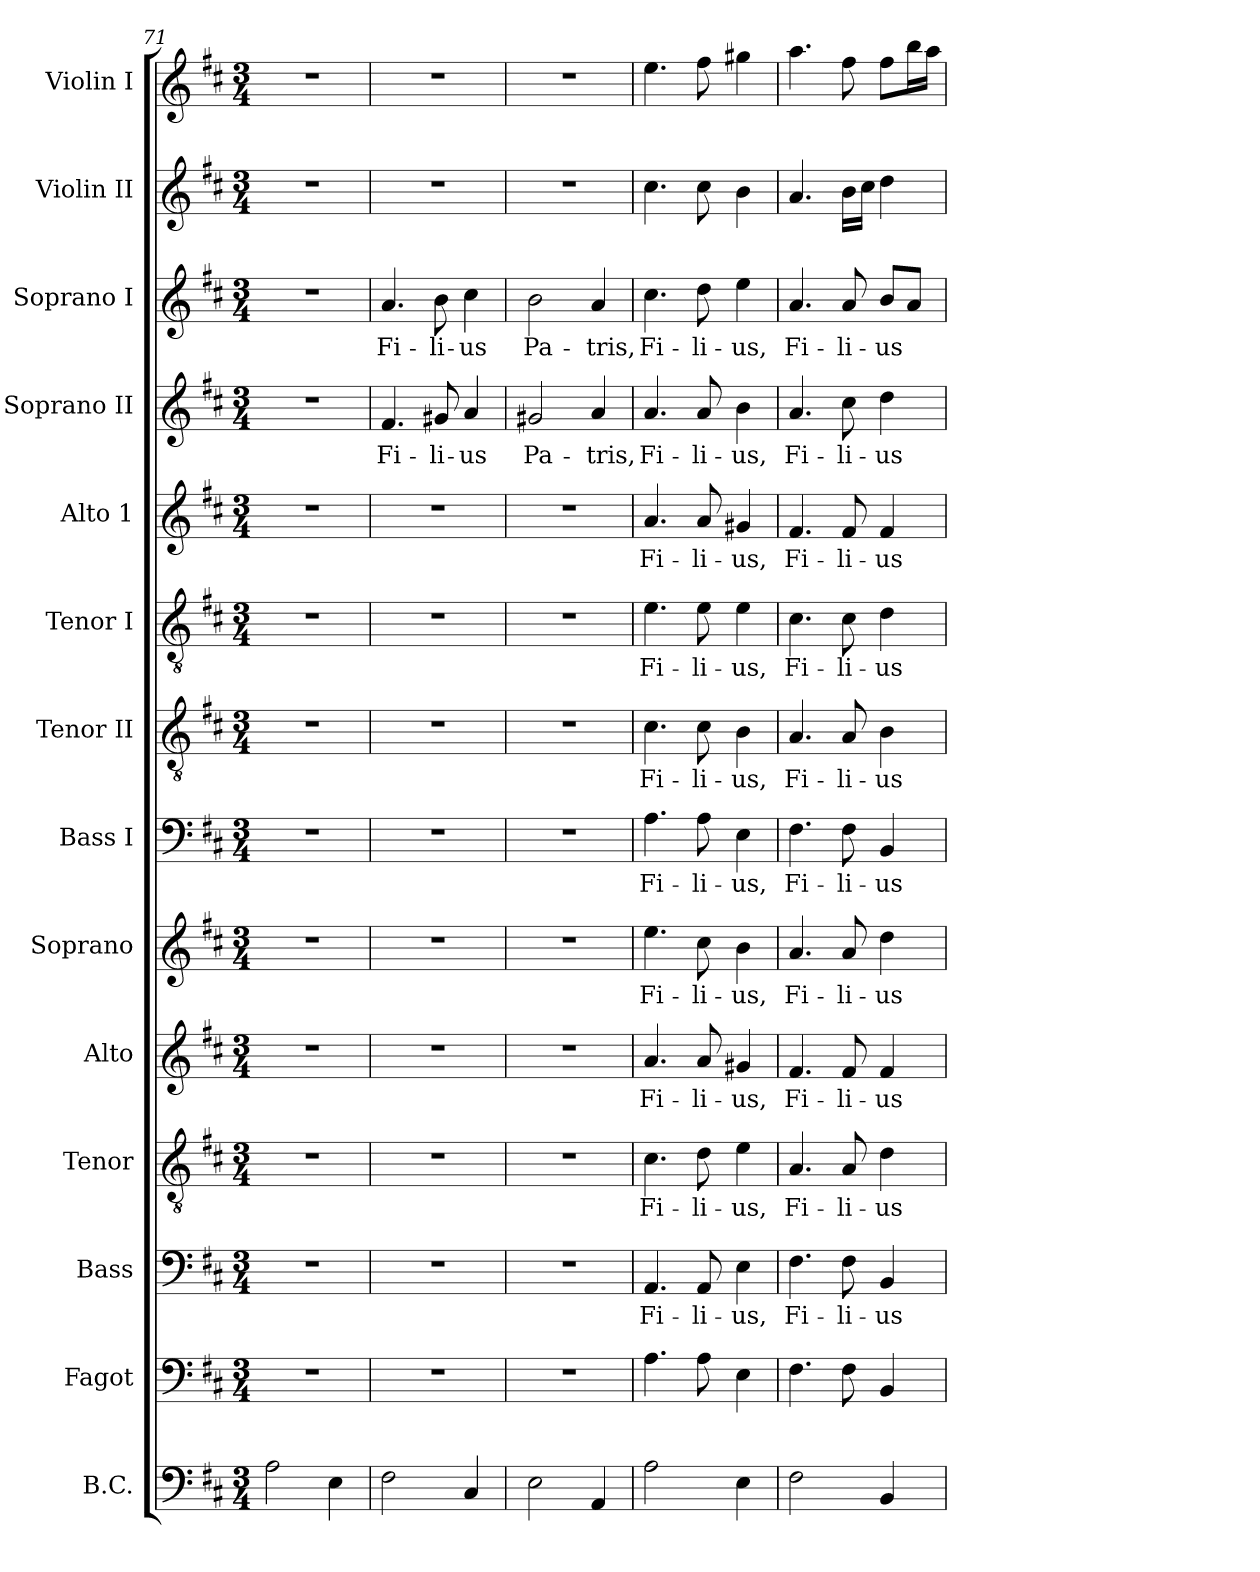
**kern	**kern	**kern	**text	**kern	**text	**kern	**text	**kern	**text	**kern	**text	**kern	**text	**kern	**text	**kern	**text	**kern	**text	**kern	**text	**kern	**kern
*part14	*part13	*part12	*part12	*part11	*part11	*part10	*part10	*part9	*part9	*part8	*part8	*part7	*part7	*part6	*part6	*part5	*part5	*part4	*part4	*part3	*part3	*part2	*part1
*staff14	*staff13	*staff12	*staff12	*staff11	*staff11	*staff10	*staff10	*staff9	*staff9	*staff8	*staff8	*staff7	*staff7	*staff6	*staff6	*staff5	*staff5	*staff4	*staff4	*staff3	*staff3	*staff2	*staff1
*I"B.C.	*I"Fagot	*I"Bass	*	*I"Tenor	*	*I"Alto	*	*I"Soprano	*	*I"Bass I	*	*I"Tenor II	*	*I"Tenor I	*	*I"Alto 1	*	*I"Soprano II	*	*I"Soprano I	*	*I"Violin II	*I"Violin I
*I'B.C.	*I'Fg	*	*	*I'T-R	*	*	*	*I'S-R	*	*I'B1	*	*I'T2	*	*I'T1	*	*I'A1	*	*I'S2	*	*I'S1	*	*I'Vln. II	*I'Vln. I
!!LO:PB:g=z
*clefF4	*clefF4	*clefF4	*	*clefGv2	*	*clefG2	*	*clefG2	*	*clefF4	*	*clefGv2	*	*clefGv2	*	*clefG2	*	*clefG2	*	*clefG2	*	*clefG2	*clefG2
*k[f#c#]	*k[f#c#]	*k[f#c#]	*	*k[f#c#]	*	*k[f#c#]	*	*k[f#c#]	*	*k[f#c#]	*	*k[f#c#]	*	*k[f#c#]	*	*k[f#c#]	*	*k[f#c#]	*	*k[f#c#]	*	*k[f#c#]	*k[f#c#]
*D:	*D:	*D:	*	*D:	*	*D:	*	*D:	*	*D:	*	*D:	*	*D:	*	*D:	*	*D:	*	*D:	*	*D:	*D:
*M3/4	*M3/4	*M3/4	*	*M3/4	*	*M3/4	*	*M3/4	*	*M3/4	*	*M3/4	*	*M3/4	*	*M3/4	*	*M3/4	*	*M3/4	*	*M3/4	*M3/4
=71	=71	=71	=71	=71	=71	=71	=71	=71	=71	=71	=71	=71	=71	=71	=71	=71	=71	=71	=71	=71	=71	=71	=71
2A\	2.r	2.r	.	2.r	.	2.r	.	2.r	.	2.r	.	2.r	.	2.r	.	2.r	.	2.r	.	2.r	.	2.r	2.r
4E\	.	.	.	.	.	.	.	.	.	.	.	.	.	.	.	.	.	.	.	.	.	.	.
=72	=72	=72	=72	=72	=72	=72	=72	=72	=72	=72	=72	=72	=72	=72	=72	=72	=72	=72	=72	=72	=72	=72	=72
!	!	!	!	!	!	!	!	!	!	!	!	!	!	!	!	!	!	!	!LO:LY:b	!	!LO:LY:b	!	!
2F#\	2.r	2.r	.	2.r	.	2.r	.	2.r	.	2.r	.	2.r	.	2.r	.	2.r	.	4.f#/	Fi-	4.a/	Fi-	2.r	2.r
!	!	!	!	!	!	!	!	!	!	!	!	!	!	!	!	!	!	!	!LO:LY:b	!	!LO:LY:b	!	!
.	.	.	.	.	.	.	.	.	.	.	.	.	.	.	.	.	.	8g#X/	-li-	8b\	-li-	.	.
!	!	!	!	!	!	!	!	!	!	!	!	!	!	!	!	!	!	!	!LO:LY:b	!	!LO:LY:b	!	!
4C#/	.	.	.	.	.	.	.	.	.	.	.	.	.	.	.	.	.	4a/	-us	4cc#\	-us	.	.
=73	=73	=73	=73	=73	=73	=73	=73	=73	=73	=73	=73	=73	=73	=73	=73	=73	=73	=73	=73	=73	=73	=73	=73
!	!	!	!	!	!	!	!	!	!	!	!	!	!	!	!	!	!	!	!LO:LY:b	!	!LO:LY:b	!	!
2E\	2.r	2.r	.	2.r	.	2.r	.	2.r	.	2.r	.	2.r	.	2.r	.	2.r	.	2g#X/	Pa-	2b\	Pa-	2.r	2.r
!	!	!	!	!	!	!	!	!	!	!	!	!	!	!	!	!	!	!	!LO:LY:b	!	!LO:LY:b	!	!
4AA/	.	.	.	.	.	.	.	.	.	.	.	.	.	.	.	.	.	4a/	-tris,	4a/	-tris,	.	.
=74	=74	=74	=74	=74	=74	=74	=74	=74	=74	=74	=74	=74	=74	=74	=74	=74	=74	=74	=74	=74	=74	=74	=74
!	!	!	!LO:LY:b	!	!LO:LY:b	!	!LO:LY:b	!	!LO:LY:b	!	!LO:LY:b	!	!LO:LY:b	!	!LO:LY:b	!	!LO:LY:b	!	!LO:LY:b	!	!LO:LY:b	!	!
2A\	4.A\	4.AA/	Fi-	4.c#\	Fi-	4.a/	Fi-	4.ee\	Fi-	4.A\	Fi-	4.c#\	Fi-	4.e\	Fi-	4.a/	Fi-	4.a/	Fi-	4.cc#\	Fi-	4.cc#\	4.ee\
!	!	!	!LO:LY:b	!	!LO:LY:b	!	!LO:LY:b	!	!LO:LY:b	!	!LO:LY:b	!	!LO:LY:b	!	!LO:LY:b	!	!LO:LY:b	!	!LO:LY:b	!	!LO:LY:b	!	!
.	8A\	8AA/	-li-	8d\	-li-	8a/	-li-	8cc#\	-li-	8A\	-li-	8c#\	-li-	8e\	-li-	8a/	-li-	8a/	-li-	8dd\	-li-	8cc#\	8ff#\
!	!	!	!LO:LY:b	!	!LO:LY:b	!	!LO:LY:b	!	!LO:LY:b	!	!LO:LY:b	!	!LO:LY:b	!	!LO:LY:b	!	!LO:LY:b	!	!LO:LY:b	!	!LO:LY:b	!	!
4E\	4E\	4E\	-us,	4e\	-us,	4g#X/	-us,	4b\	-us,	4E\	-us,	4B\	-us,	4e\	-us,	4g#X/	-us,	4b\	-us,	4ee\	-us,	4b\	4gg#X\
=75	=75	=75	=75	=75	=75	=75	=75	=75	=75	=75	=75	=75	=75	=75	=75	=75	=75	=75	=75	=75	=75	=75	=75
!	!	!	!LO:LY:b	!	!LO:LY:b	!	!LO:LY:b	!	!LO:LY:b	!	!LO:LY:b	!	!LO:LY:b	!	!LO:LY:b	!	!LO:LY:b	!	!LO:LY:b	!	!LO:LY:b	!	!
2F#\	4.F#\	4.F#\	Fi-	4.A/	Fi-	4.f#/	Fi-	4.a/	Fi-	4.F#\	Fi-	4.A/	Fi-	4.c#\	Fi-	4.f#/	Fi-	4.a/	Fi-	4.a/	Fi-	4.a/	4.aa\
!	!	!	!LO:LY:b	!	!LO:LY:b	!	!LO:LY:b	!	!LO:LY:b	!	!LO:LY:b	!	!LO:LY:b	!	!LO:LY:b	!	!LO:LY:b	!	!LO:LY:b	!	!LO:LY:b	!	!
.	8F#\	8F#\	-li-	8A/	-li-	8f#/	-li-	8a/	-li-	8F#\	-li-	8A/	-li-	8c#\	-li-	8f#/	-li-	8cc#\	-li-	8a/	-li-	16b\LL	8ff#\
.	.	.	.	.	.	.	.	.	.	.	.	.	.	.	.	.	.	.	.	.	.	16cc#\JJ	.
!	!	!	!LO:LY:b	!	!LO:LY:b	!	!LO:LY:b	!	!LO:LY:b	!	!LO:LY:b	!	!LO:LY:b	!	!LO:LY:b	!	!LO:LY:b	!	!LO:LY:b	!	!LO:LY:b	!	!
4BB/	4BB/	4BB/	-us	4d\	-us	4f#/	-us	4dd\	-us	4BB/	-us	4B\	-us	4d\	-us	4f#/	-us	4dd\	-us	8b/L	-us	4dd\	8ff#\L
.	.	.	.	.	.	.	.	.	.	.	.	.	.	.	.	.	.	.	.	8a/J	.	.	16bb\L
.	.	.	.	.	.	.	.	.	.	.	.	.	.	.	.	.	.	.	.	.	.	.	16aa\JJ
=	=	=	=	=	=	=	=	=	=	=	=	=	=	=	=	=	=	=	=	=	=	=	=
*-	*-	*-	*-	*-	*-	*-	*-	*-	*-	*-	*-	*-	*-	*-	*-	*-	*-	*-	*-	*-	*-	*-	*-
